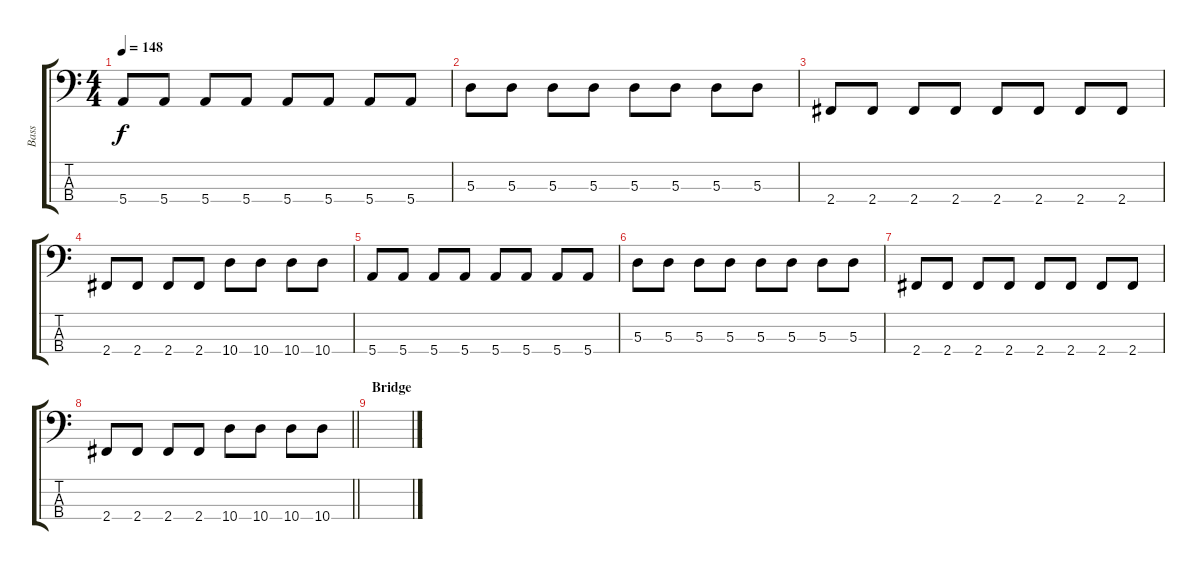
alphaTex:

\track ("Bass" "Bass") {instrument electricbassfinger}
\staff {score tabs}
\tuning (G2 D2 A1 E1) {hide}
\ts (4 4)
\tempo 148
\clef f4
\ks c
5.4.8{dy f} 5.4.8 5.4.8 5.4.8 5.4.8 5.4.8 5.4.8 5.4.8 |
5.3.8 5.3.8 5.3.8 5.3.8 5.3.8 5.3.8 5.3.8 5.3.8 |
2.4.8 2.4.8 2.4.8 2.4.8 2.4.8 2.4.8 2.4.8 2.4.8 |
2.4.8 2.4.8 2.4.8 2.4.8 10.4.8 10.4.8 10.4.8 10.4.8 |
5.4.8 5.4.8 5.4.8 5.4.8 5.4.8 5.4.8 5.4.8 5.4.8 |
5.3.8 5.3.8 5.3.8 5.3.8 5.3.8 5.3.8 5.3.8 5.3.8 |
2.4.8 2.4.8 2.4.8 2.4.8 2.4.8 2.4.8 2.4.8 2.4.8 |
\barLineRight lightlight
2.4.8 2.4.8 2.4.8 2.4.8 10.4.8 10.4.8 10.4.8 10.4.8 |
\section ("" "Bridge")
